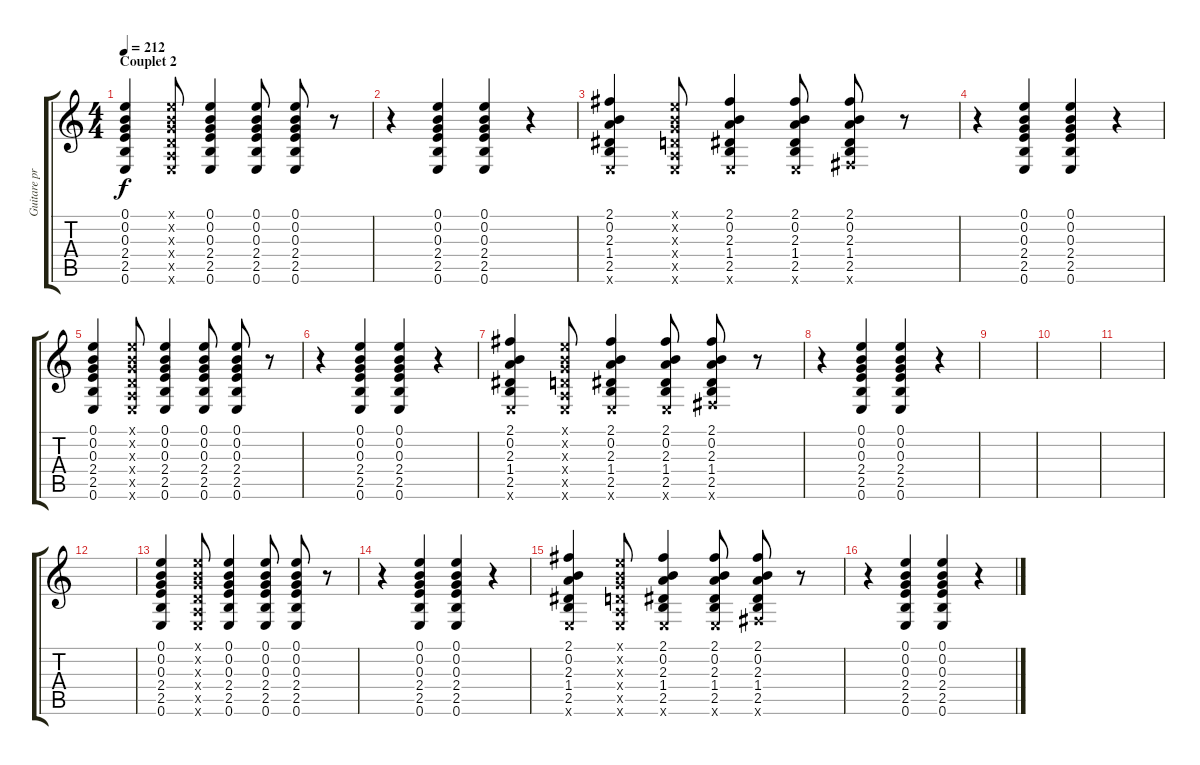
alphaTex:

\track ("Guitare principale (saturée)" "Guitare pr") {instrument overdrivenguitar}
\staff {score tabs}
\tuning (E4 B3 G3 D3 A2 E2) {hide}
\ts (4 4)
\section ("" "Couplet 2")
\tempo 212
\clef g2
\ks c
(0.1 0.2 0.3 2.4 2.5 0.6).4{dy f} (0.1{x} 0.2{x} 0.3{x} 0.4{x} 0.5{x} 0.6{x}).8 (0.1 0.2 0.3 2.4 2.5 0.6).4 (0.1 0.2 0.3 2.4 2.5 0.6).8 (0.1 0.2 0.3 2.4 2.5 0.6).8 r.8 |
r.4 (0.1 0.2 0.3 2.4 2.5 0.6).4 (0.1 0.2 0.3 2.4 2.5 0.6).4 r.4 |
(2.1 0.2 2.3 1.4 2.5 0.6{x}).4 (0.1{x} 0.2{x} 0.3{x} 0.4{x} 0.5{x} 0.6{x}).8 (2.1 0.2 2.3 1.4 2.5 0.6{x}).4 (2.1 0.2 2.3 1.4 2.5 0.6{x}).8 (2.1 0.2 2.3 1.4 2.5 2.6{x}).8 r.8 |
r.4 (0.1 0.2 0.3 2.4 2.5 0.6).4 (0.1 0.2 0.3 2.4 2.5 0.6).4 r.4 |
(0.1 0.2 0.3 2.4 2.5 0.6).4 (0.1{x} 0.2{x} 0.3{x} 0.4{x} 0.5{x} 0.6{x}).8 (0.1 0.2 0.3 2.4 2.5 0.6).4 (0.1 0.2 0.3 2.4 2.5 0.6).8 (0.1 0.2 0.3 2.4 2.5 0.6).8 r.8 |
r.4 (0.1 0.2 0.3 2.4 2.5 0.6).4 (0.1 0.2 0.3 2.4 2.5 0.6).4 r.4 |
(2.1 0.2 2.3 1.4 2.5 0.6{x}).4 (0.1{x} 0.2{x} 0.3{x} 0.4{x} 0.5{x} 0.6{x}).8 (2.1 0.2 2.3 1.4 2.5 0.6{x}).4 (2.1 0.2 2.3 1.4 2.5 0.6{x}).8 (2.1 0.2 2.3 1.4 2.5 2.6{x}).8 r.8 |
r.4 (0.1 0.2 0.3 2.4 2.5 0.6).4 (0.1 0.2 0.3 2.4 2.5 0.6).4 r.4 |
|
|
|
|
(0.1 0.2 0.3 2.4 2.5 0.6).4 (0.1{x} 0.2{x} 0.3{x} 0.4{x} 0.5{x} 0.6{x}).8 (0.1 0.2 0.3 2.4 2.5 0.6).4 (0.1 0.2 0.3 2.4 2.5 0.6).8 (0.1 0.2 0.3 2.4 2.5 0.6).8 r.8 |
r.4 (0.1 0.2 0.3 2.4 2.5 0.6).4 (0.1 0.2 0.3 2.4 2.5 0.6).4 r.4 |
(2.1 0.2 2.3 1.4 2.5 0.6{x}).4 (0.1{x} 0.2{x} 0.3{x} 0.4{x} 0.5{x} 0.6{x}).8 (2.1 0.2 2.3 1.4 2.5 0.6{x}).4 (2.1 0.2 2.3 1.4 2.5 0.6{x}).8 (2.1 0.2 2.3 1.4 2.5 2.6{x}).8 r.8 |
r.4 (0.1 0.2 0.3 2.4 2.5 0.6).4 (0.1 0.2 0.3 2.4 2.5 0.6).4 r.4
